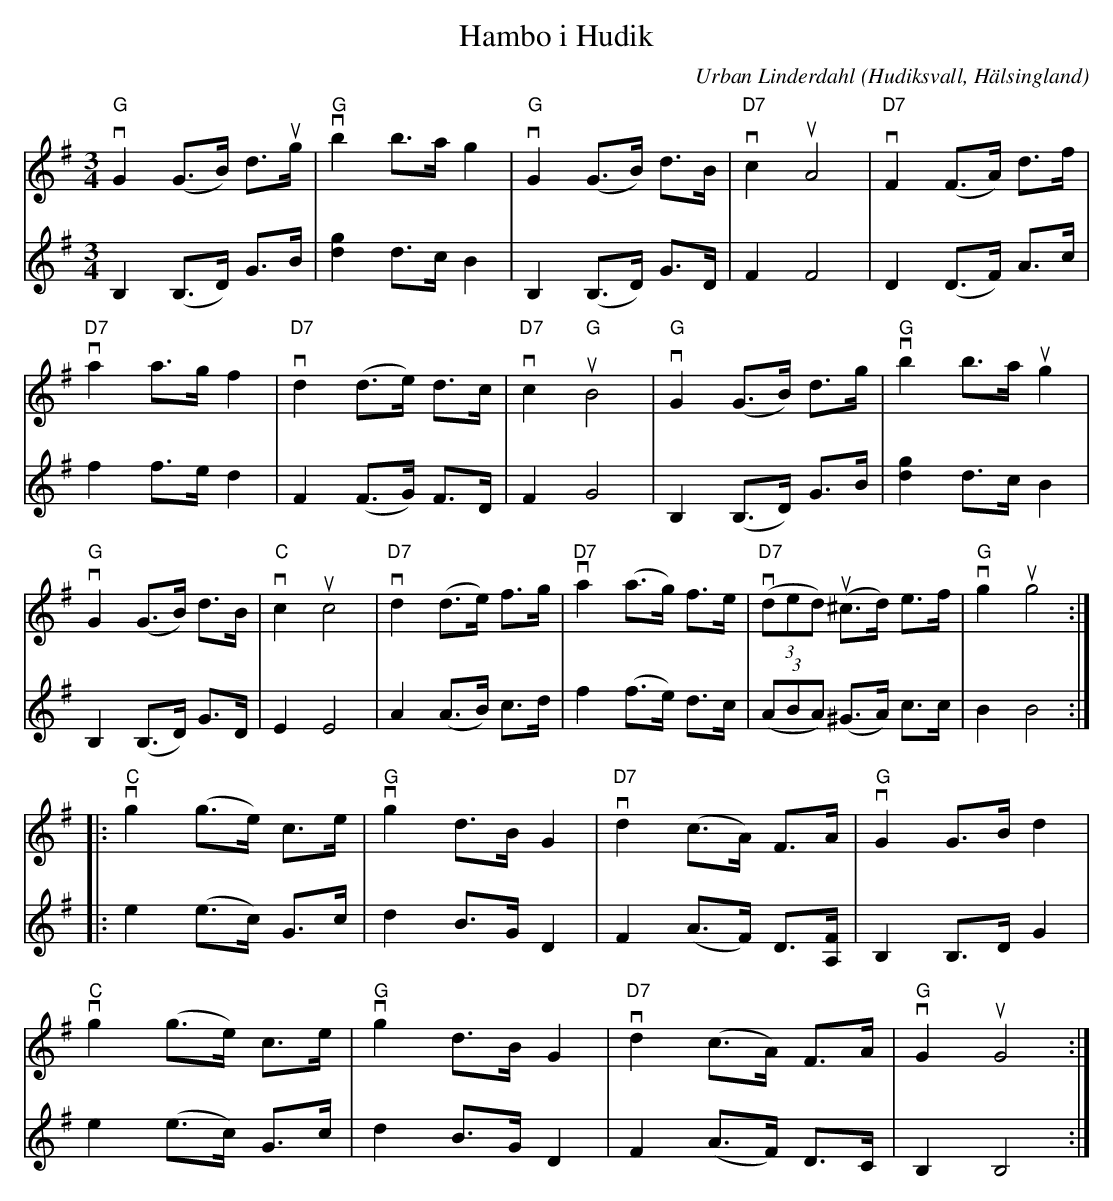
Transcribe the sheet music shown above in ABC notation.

X:1
T:Hambo i Hudik
O:Hudiksvall, Hälsingland
C:Urban Linderdahl
L:1/8
M:3/4
K:G
V:1
"G"v G2 (G>B) d>ug |"G"v b2 b>a g2 |"G"v G2 (G>B) d>B |"D7"v c2u A4 | "D7"v F2 (F>A) d>f |
"D7"v a2 a>g f2 |"D7"v d2 (d>e) d>c |"D7"v c2"G"u B4 | "G"v G2 (G>B) d>g |"G"v b2 b>au g2 |
"G"v G2 (G>B) d>B |"C"v c2u c4 | "D7"v d2 (d>e) f>g |"D7"v a2 (a>g) f>e |"D7"v (3(ded)u (^c>d) e>f | "G"v g2u g4 ::
"C"v g2 (g>e) c>e |"G"v g2 d>B G2 |"D7"v d2 (c>A) F>A | "G"v G2 G>B d2 |
"C"v g2 (g>e) c>e |"G"v g2 d>B G2 |"D7"v d2 (c>A) F>A | "G"v G2u G4 :|
V:2
B,2 (B,>D) G>B | [dg]2 d>c B2 | B,2 (B,>D) G>D | F2 F4 | D2 (D>F) A>c | f2 f>e d2 | F2 (F>G) F>D |
F2 G4 | B,2 (B,>D) G>B | [dg]2 d>c B2 | B,2 (B,>D) G>D | E2 E4 | A2 (A>B) c>d | f2 (f>e) d>c |
(3(ABA) (^G>A) c>c | B2 B4 :: e2 (e>c) G>c | d2 B>G D2 | F2 (A>F) D>[A,F] | B,2 B,>D G2 |
e2 (e>c) G>c | d2 B>G D2 | F2 (A>F) D>C | B,2 B,4 :|
